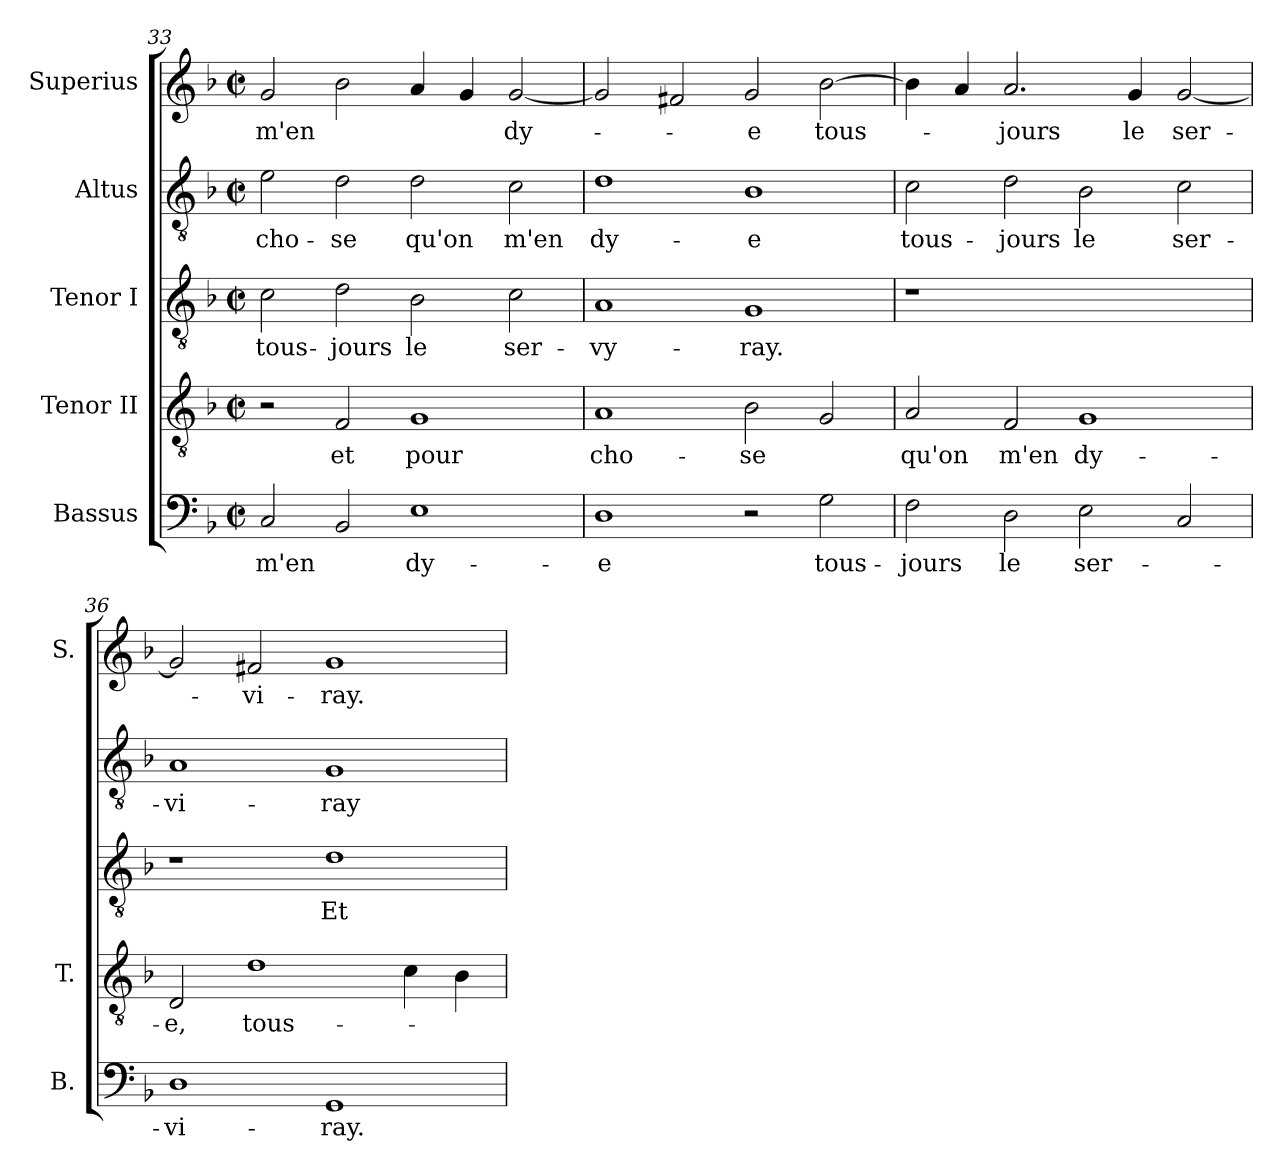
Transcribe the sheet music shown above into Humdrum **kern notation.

**kern	**text	**kern	**text	**kern	**text	**kern	**text	**kern	**text
*part5	*part5	*part4	*part4	*part3	*part3	*part2	*part2	*part1	*part1
*staff5	*staff5	*staff4	*staff4	*staff3	*staff3	*staff2	*staff2	*staff1	*staff1
*I"Bassus	*	*I"Tenor II	*	*I"Tenor I	*	*I"Altus	*	*I"Superius	*
*I'B.	*	*I'T.	*	*	*	*	*	*I'S.	*
!!LO:LB:g=z
*clefF4	*	*clefGv2	*	*clefGv2	*	*clefGv2	*	*clefG2	*
*	*	*ITrd7c12	*	*ITrd7c12	*	*ITrd7c12	*	*	*
*k[b-]	*	*k[b-]	*	*k[b-]	*	*k[b-]	*	*k[b-]	*
*F:	*	*F:	*	*F:	*	*F:	*	*F:	*
*M2/2	*	*M2/2	*	*M2/2	*	*M2/2	*	*M2/2	*
*met(c|)	*	*met(c|)	*	*met(c|)	*	*met(c|)	*	*met(c|)	*
=33	=33	=33	=33	=33	=33	=33	=33	=33	=33
!	!LO:LY:b:color=#000000	!	!	!	!	!	!	!	!
!	!	!	!	!	!LO:LY:b:color=#000000	!	!	!	!
!	!	!	!	!	!	!	!LO:LY:b:color=#000000	!	!
!	!	!	!	!	!	!	!	!	!LO:LY:b:color=#000000
2Ci/	m'en	2r	.	2Ci\	tous-	2Ei\	cho-	2gi/	m'en
!	!	!	!LO:LY:b:color=#000000	!	!	!	!	!	!
!	!	!	!	!	!LO:LY:b:color=#000000	!	!	!	!
!	!	!	!	!	!	!	!LO:LY:b:color=#000000	!	!
2BB-i/	.	2FFi/	et	2Di\	-jours	2Di\	-se	2b-i\	.
!	!LO:LY:b:color=#000000	!	!	!	!	!	!	!	!
!	!	!	!LO:LY:b:color=#000000	!	!	!	!	!	!
!	!	!	!	!	!LO:LY:b:color=#000000	!	!	!	!
!	!	!	!	!	!	!	!LO:LY:b:color=#000000	!	!
1Ei	dy-	1GGi	pour	2BB-i\	le	2Di\	qu'on	4ai/	.
.	.	.	.	.	.	.	.	4gi/	.
!	!	!	!	!	!LO:LY:b:color=#000000	!	!	!	!
!	!	!	!	!	!	!	!LO:LY:b:color=#000000	!	!
!	!	!	!	!	!	!	!	!	!LO:LY:b:color=#000000
.	.	.	.	2Ci\	ser-	2Ci\	m'en	[<2gi/	dy-
=34	=34	=34	=34	=34	=34	=34	=34	=34	=34
!	!LO:LY:b:color=#000000	!	!	!	!	!	!	!	!
!	!	!	!LO:LY:b:color=#000000	!	!	!	!	!	!
!	!	!	!	!	!LO:LY:b:color=#000000	!	!	!	!
!	!	!	!	!	!	!	!LO:LY:b:color=#000000	!	!
1Di	-e	1AAi	cho-	1AAi	-vy-	1Di	dy-	2gi/]	.
.	.	.	.	.	.	.	.	2f#Xi/	.
!	!	!	!LO:LY:b:color=#000000	!	!	!	!	!	!
!	!	!	!	!	!LO:LY:b:color=#000000	!	!	!	!
!	!	!	!	!	!	!	!LO:LY:b:color=#000000	!	!
!	!	!	!	!	!	!	!	!	!LO:LY:b:color=#000000
2r	.	2BB-i\	-se	1GGi	-ray.	1BB-i	-e	2gi/	-e
!	!LO:LY:b:color=#000000	!	!	!	!	!	!	!	!
!	!	!	!	!	!	!	!	!	!LO:LY:b:color=#000000
2Gi\	tous-	2GGi/	.	.	.	.	.	[>2b-i\	tous-
=35	=35	=35	=35	=35	=35	=35	=35	=35	=35
!	!LO:LY:b:color=#000000	!	!	!	!	!	!	!	!
!	!	!	!LO:LY:b:color=#000000	!LO:N:vis=1	!	!	!	!	!
!	!	!	!	!	!	!	!LO:LY:b:color=#000000	!	!
2Fi\	-jours	2AAi/	qu'on	1r	.	2Ci\	tous-	4b-i\]	.
.	.	.	.	.	.	.	.	4ai/	.
!	!LO:LY:b:color=#000000	!	!	!	!	!	!	!	!
!	!	!	!LO:LY:b:color=#000000	!	!	!	!	!	!
!	!	!	!	!	!	!	!LO:LY:b:color=#000000	!	!
!	!	!	!	!	!	!	!	!	!LO:LY:b:color=#000000
2Di\	le	2FFi/	m'en	.	.	2Di\	-jours	2.ai/	-jours
!	!LO:LY:b:color=#000000	!	!	!	!	!	!	!	!
!	!	!	!LO:LY:b:color=#000000	!	!	!	!	!	!
!	!	!	!	!	!	!	!LO:LY:b:color=#000000	!	!
2Ei\	ser-	1GGi	dy-	1ryy	.	2BB-i\	le	.	.
!	!	!	!	!	!	!	!	!	!LO:LY:b:color=#000000
.	.	.	.	.	.	.	.	4gi/	le
!	!	!	!	!	!	!	!LO:LY:b:color=#000000	!	!
!	!	!	!	!	!	!	!	!	!LO:LY:b:color=#000000
2Ci/	.	.	.	.	.	2Ci\	ser-	[<2gi/	ser-
=36	=36	=36	=36	=36	=36	=36	=36	=36	=36
!	!LO:LY:b:color=#000000	!	!	!	!	!	!	!	!
!	!	!	!LO:LY:b:color=#000000	!	!	!	!	!	!
!	!	!	!	!	!	!	!LO:LY:b:color=#000000	!	!
1Di	-vi-	2DDi/	-e,	1r	.	1AAi	-vi-	2gi/]	.
!	!	!	!LO:LY:b:color=#000000	!	!	!	!	!	!
!	!	!	!	!	!	!	!	!	!LO:LY:b:color=#000000
.	.	1Di	tous-	.	.	.	.	2f#Xi/	-vi-
!	!LO:LY:b:color=#000000	!	!	!	!	!	!	!	!
!	!	!	!	!	!LO:LY:b:color=#000000	!	!	!	!
!	!	!	!	!	!	!	!LO:LY:b:color=#000000	!	!
!	!	!	!	!	!	!	!	!	!LO:LY:b:color=#000000
1GGi	-ray.	.	.	1Di	Et	1GGi	-ray	1gi	-ray.
.	.	4Ci\	.	.	.	.	.	.	.
.	.	4BB-i\	.	.	.	.	.	.	.
=	=	=	=	=	=	=	=	=	=
*-	*-	*-	*-	*-	*-	*-	*-	*-	*-
